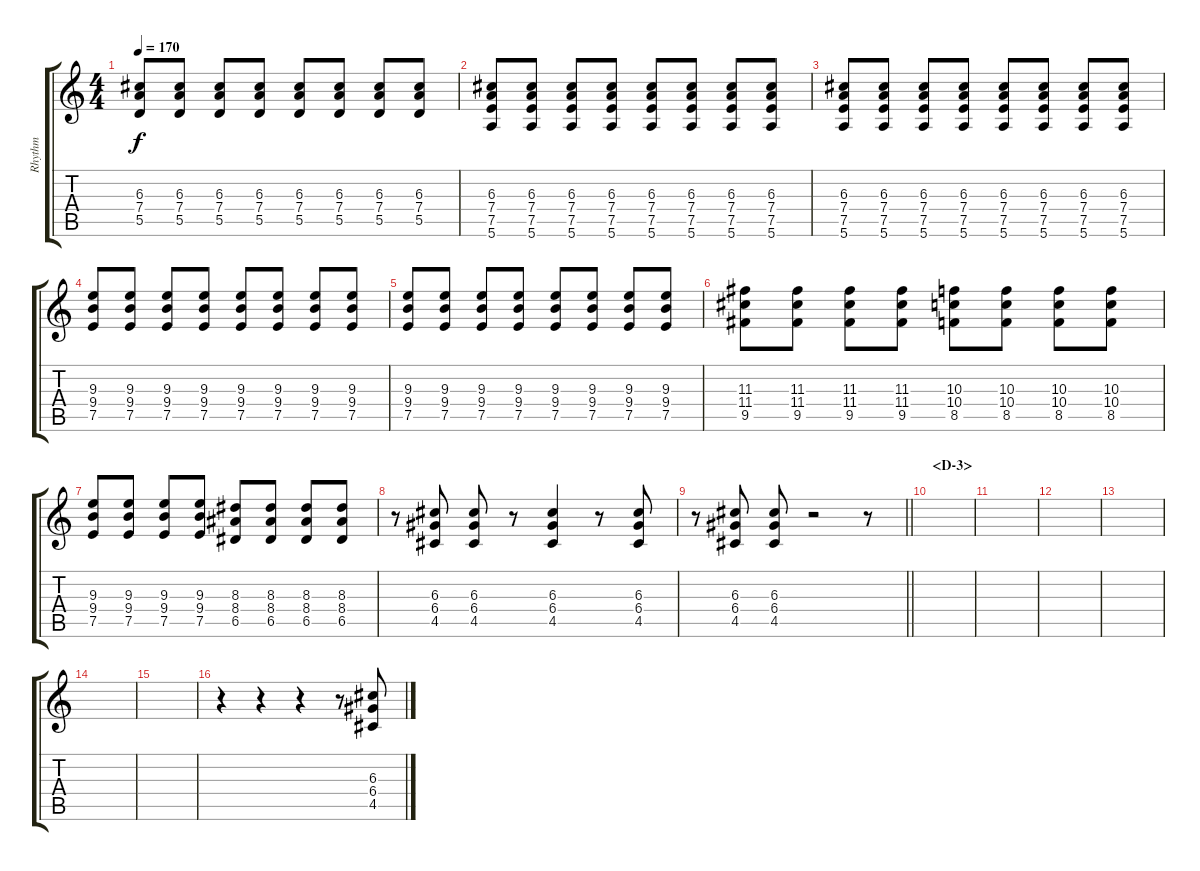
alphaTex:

\track ("Rhythm" "Rhythm") {instrument distortionguitar}
\staff {score tabs}
\tuning (E4 B3 G3 D3 A2 E2) {hide}
\ts (4 4)
\tempo 170
\clef g2
\ks c
(6.3 7.4 5.5).8{dy f} (6.3 7.4 5.5).8 (6.3 7.4 5.5).8 (6.3 7.4 5.5).8 (6.3 7.4 5.5).8 (6.3 7.4 5.5).8 (6.3 7.4 5.5).8 (6.3 7.4 5.5).8 |
(6.3 7.4 7.5 5.6).8 (6.3 7.4 7.5 5.6).8 (6.3 7.4 7.5 5.6).8 (6.3 7.4 7.5 5.6).8 (6.3 7.4 7.5 5.6).8 (6.3 7.4 7.5 5.6).8 (6.3 7.4 7.5 5.6).8 (6.3 7.4 7.5 5.6).8 |
(6.3 7.4 7.5 5.6).8 (6.3 7.4 7.5 5.6).8 (6.3 7.4 7.5 5.6).8 (6.3 7.4 7.5 5.6).8 (6.3 7.4 7.5 5.6).8 (6.3 7.4 7.5 5.6).8 (6.3 7.4 7.5 5.6).8 (6.3 7.4 7.5 5.6).8 |
(9.3 9.4 7.5).8 (9.3 9.4 7.5).8 (9.3 9.4 7.5).8 (9.3 9.4 7.5).8 (9.3 9.4 7.5).8 (9.3 9.4 7.5).8 (9.3 9.4 7.5).8 (9.3 9.4 7.5).8 |
(9.3 9.4 7.5).8 (9.3 9.4 7.5).8 (9.3 9.4 7.5).8 (9.3 9.4 7.5).8 (9.3 9.4 7.5).8 (9.3 9.4 7.5).8 (9.3 9.4 7.5).8 (9.3 9.4 7.5).8 |
(11.3 11.4 9.5).8 (11.3 11.4 9.5).8 (11.3 11.4 9.5).8 (11.3 11.4 9.5).8 (10.3 10.4 8.5).8 (10.3 10.4 8.5).8 (10.3 10.4 8.5).8 (10.3 10.4 8.5).8 |
(9.3 9.4 7.5).8 (9.3 9.4 7.5).8 (9.3 9.4 7.5).8 (9.3 9.4 7.5).8 (8.3 8.4 6.5).8 (8.3 8.4 6.5).8 (8.3 8.4 6.5).8 (8.3 8.4 6.5).8 |
r.8 (6.3 6.4 4.5).8 (6.3 6.4 4.5).8 r.8 (6.3 6.4 4.5).4 r.8 (6.3 6.4 4.5).8 |
\barLineRight lightlight
r.8 (6.3 6.4 4.5).8 (6.3 6.4 4.5).8 r.2 r.8 |
\section ("" "<D-3>")
|
|
|
|
|
|
r.4 r.4 r.4 r.8 (6.3 6.4 4.5).8
